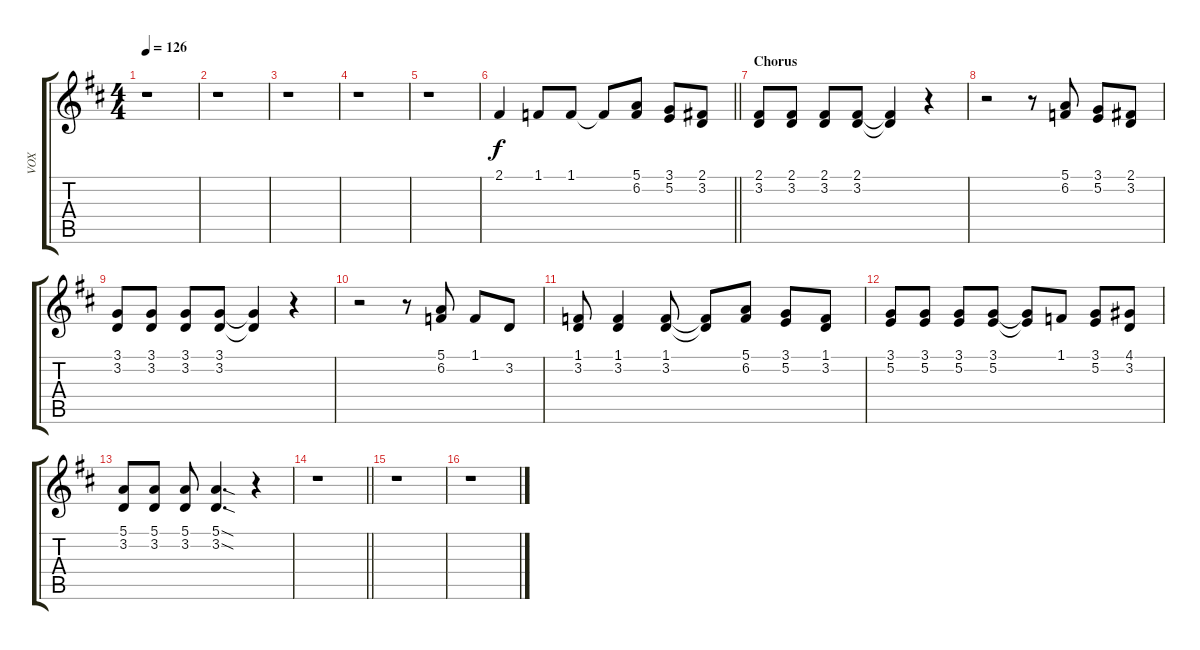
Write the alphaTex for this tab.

\track ("VOX" "VOX") {instrument brasssection}
\staff {score tabs}
\tuning (E4 B3 G3 D3 A2 E2) {hide}
\ts (4 4)
\tempo 126
\clef g2
\ks d
r.1{dy f} |
r.1 |
r.1 |
r.1 |
r.1 |
\barLineRight lightlight
2.1.4 1.1.8 1.1.8 1.1{t}.8 (5.1 6.2).8 (3.1 5.2).8 (2.1 3.2).8 |
\section ("" "Chorus")
(2.1 3.2).8 (2.1 3.2).8 (2.1 3.2).8 (2.1 3.2).8 (2.1{t} 3.2{t}).4 r.4 |
r.2 r.8 (5.1 6.2).8 (3.1 5.2).8 (2.1 3.2).8 |
(3.1 3.2).8 (3.1 3.2).8 (3.1 3.2).8 (3.1 3.2).8 (3.1{t} 3.2{t}).4 r.4 |
r.2 r.8 (5.1 6.2).8 1.1.8 3.2.8 |
(1.1 3.2).8 (1.1 3.2).4 (1.1 3.2).8 (1.1{t} 3.2{t}).8 (5.1 6.2).8 (3.1 5.2).8 (1.1 3.2).8 |
(3.1 5.2).8 (3.1 5.2).8 (3.1 5.2).8 (3.1 5.2).8 (3.1{t} 5.2{t}).8 1.1.8 (3.1 5.2).8 (4.1 3.2).8 |
(5.1 3.2).8 (5.1 3.2).8 (5.1 3.2).8 (5.1{sod} 3.2{sod}).4{d} r.4 |
\barLineRight lightlight
r.1 |
r.1 |
r.1
